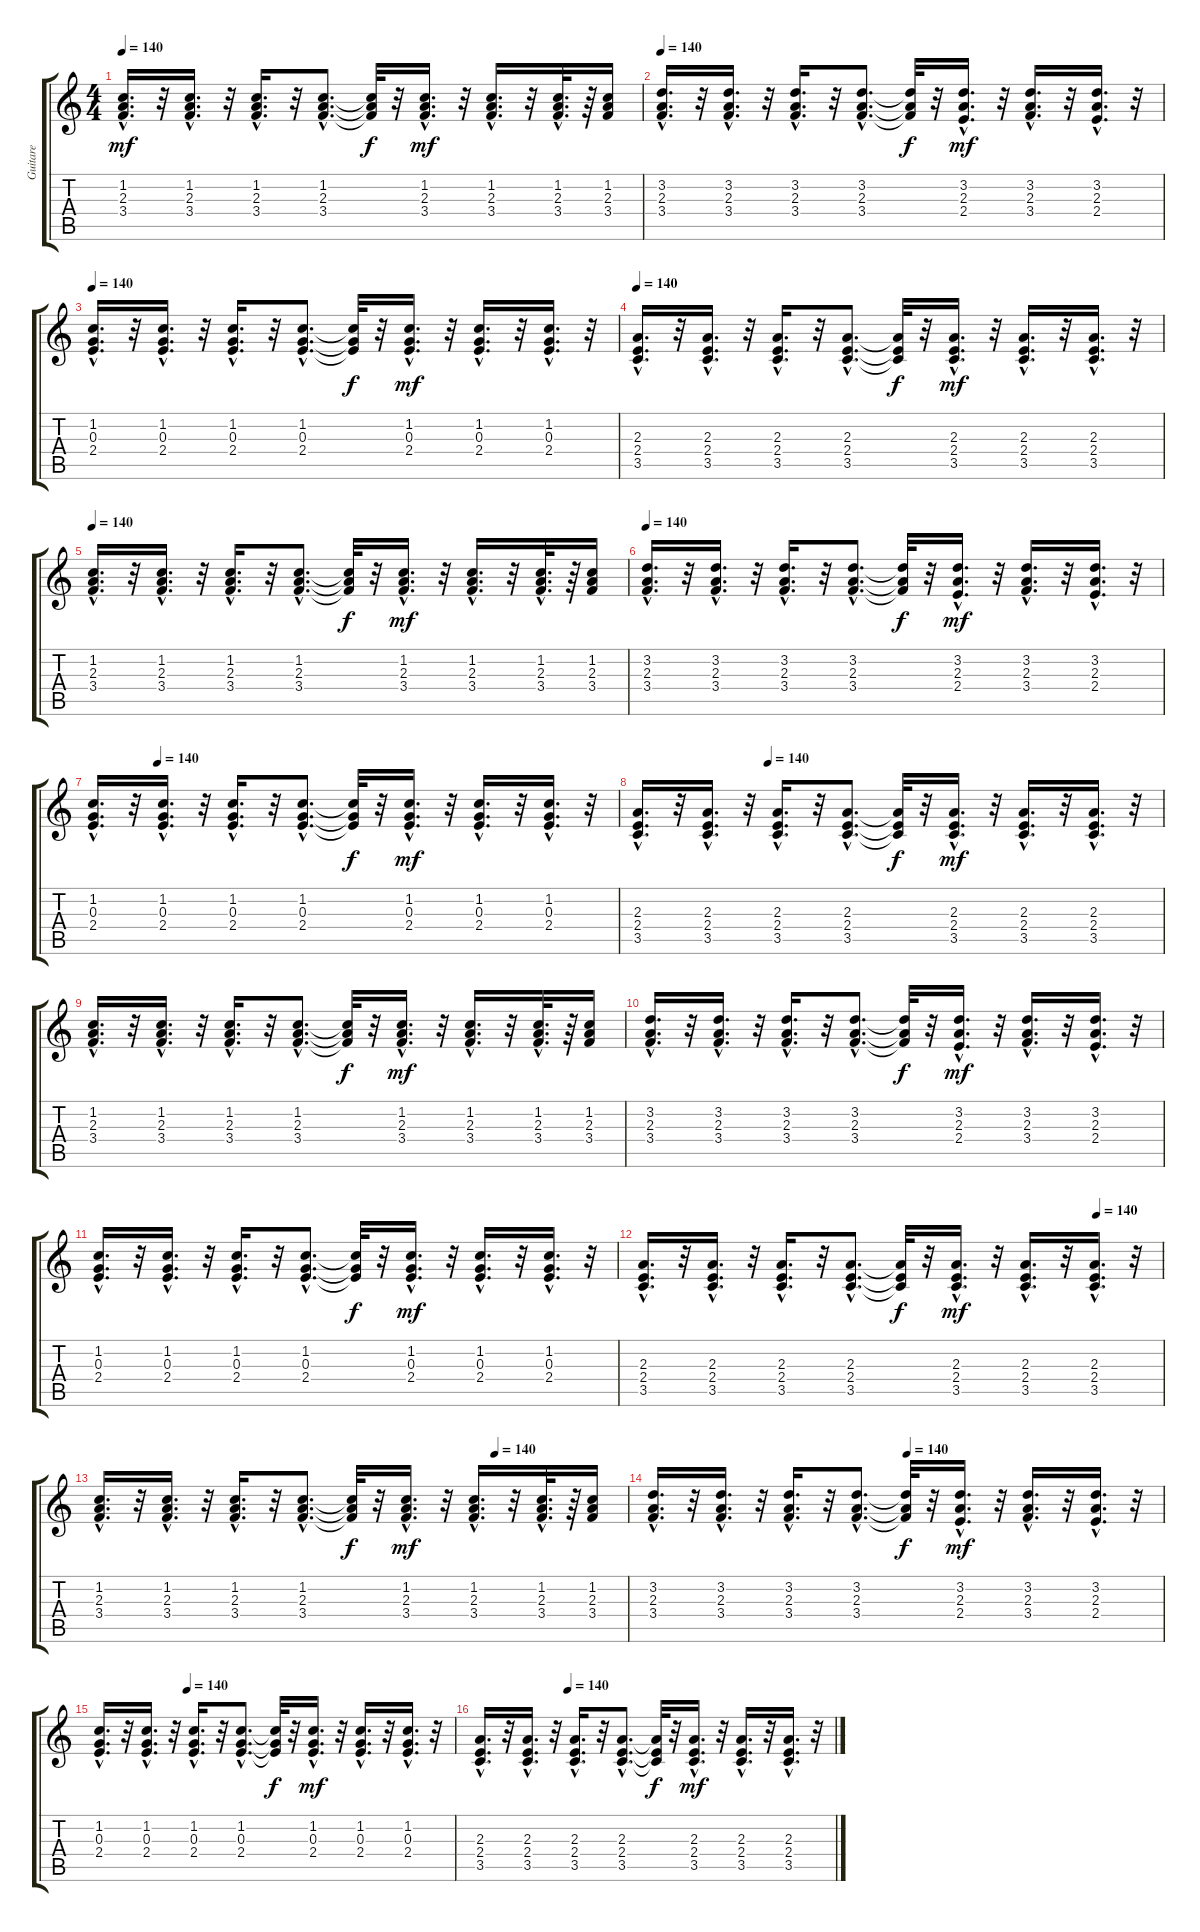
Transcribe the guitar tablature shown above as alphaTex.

\track ("Guitare" "Guitare") {instrument acousticguitarnylon}
\staff {score tabs}
\tuning (E4 B3 G3 D3 A2 E2) {hide}
\ts (4 4)
\tempo 140
\clef g2
\ks c
(1.2{hac} 2.3{hac} 3.4{hac}).16{d dy mf} r.32 (1.2{hac} 2.3{hac} 3.4{hac}).16{d} r.32 (1.2{hac} 2.3{hac} 3.4{hac}).16{d} r.32 (1.2{hac} 2.3{hac} 3.4{hac}).8{d} (1.2{t} 2.3{t} 3.4{t}).32{dy f} r.32 (1.2{hac} 2.3{hac} 3.4{hac}).16{d dy mf} r.32 (1.2{hac} 2.3{hac} 3.4{hac}).16{d} r.32 (1.2{hac} 2.3{hac} 3.4{hac}).32{d} r.64 (1.2 2.3 3.4).16 |
\tempo 140
(3.2{hac} 2.3{hac} 3.4{hac}).16{d} r.32 (3.2{hac} 2.3{hac} 3.4{hac}).16{d} r.32 (3.2{hac} 2.3{hac} 3.4{hac}).16{d} r.32 (3.2{hac} 2.3{hac} 3.4{hac}).8{d} (3.2{t} 2.3{t} 3.4{t}).32{dy f} r.32 (3.2{hac} 2.3{hac} 2.4{hac}).16{d dy mf} r.32 (3.2{hac} 2.3{hac} 3.4{hac}).16{d} r.32 (3.2{hac} 2.3{hac} 2.4{hac}).16{d} r.32 |
\tempo 140
(1.2{hac} 0.3{hac} 2.4{hac}).16{d} r.32 (1.2{hac} 0.3{hac} 2.4{hac}).16{d} r.32 (1.2{hac} 0.3{hac} 2.4{hac}).16{d} r.32 (1.2{hac} 0.3{hac} 2.4{hac}).8{d} (1.2{t} 0.3{t} 2.4{t}).32{dy f} r.32 (1.2{hac} 0.3{hac} 2.4{hac}).16{d dy mf} r.32 (1.2{hac} 0.3{hac} 2.4{hac}).16{d} r.32 (1.2{hac} 0.3{hac} 2.4{hac}).16{d} r.32 |
\tempo 140
(2.3{hac} 2.4{hac} 3.5{hac}).16{d} r.32 (2.3{hac} 2.4{hac} 3.5{hac}).16{d} r.32 (2.3{hac} 2.4{hac} 3.5{hac}).16{d} r.32 (2.3{hac} 2.4{hac} 3.5{hac}).8{d} (2.3{t} 2.4{t} 3.5{t}).32{dy f} r.32 (2.3{hac} 2.4{hac} 3.5{hac}).16{d dy mf} r.32 (2.3{hac} 2.4{hac} 3.5{hac}).16{d} r.32 (2.3{hac} 2.4{hac} 3.5{hac}).16{d} r.32 |
\tempo 140
(1.2{hac} 2.3{hac} 3.4{hac}).16{d} r.32 (1.2{hac} 2.3{hac} 3.4{hac}).16{d} r.32 (1.2{hac} 2.3{hac} 3.4{hac}).16{d} r.32 (1.2{hac} 2.3{hac} 3.4{hac}).8{d} (1.2{t} 2.3{t} 3.4{t}).32{dy f} r.32 (1.2{hac} 2.3{hac} 3.4{hac}).16{d dy mf} r.32 (1.2{hac} 2.3{hac} 3.4{hac}).16{d} r.32 (1.2{hac} 2.3{hac} 3.4{hac}).32{d} r.64 (1.2 2.3 3.4).16 |
\tempo 140
(3.2{hac} 2.3{hac} 3.4{hac}).16{d} r.32 (3.2{hac} 2.3{hac} 3.4{hac}).16{d} r.32 (3.2{hac} 2.3{hac} 3.4{hac}).16{d} r.32 (3.2{hac} 2.3{hac} 3.4{hac}).8{d} (3.2{t} 2.3{t} 3.4{t}).32{dy f} r.32 (3.2{hac} 2.3{hac} 2.4{hac}).16{d dy mf} r.32 (3.2{hac} 2.3{hac} 3.4{hac}).16{d} r.32 (3.2{hac} 2.3{hac} 2.4{hac}).16{d} r.32 |
\tempo (140 0.125)
(1.2{hac} 0.3{hac} 2.4{hac}).16{d} r.32 (1.2{hac} 0.3{hac} 2.4{hac}).16{d} r.32 (1.2{hac} 0.3{hac} 2.4{hac}).16{d} r.32 (1.2{hac} 0.3{hac} 2.4{hac}).8{d} (1.2{t} 0.3{t} 2.4{t}).32{dy f} r.32 (1.2{hac} 0.3{hac} 2.4{hac}).16{d dy mf} r.32 (1.2{hac} 0.3{hac} 2.4{hac}).16{d} r.32 (1.2{hac} 0.3{hac} 2.4{hac}).16{d} r.32 |
\tempo (140 0.25)
(2.3{hac} 2.4{hac} 3.5{hac}).16{d} r.32 (2.3{hac} 2.4{hac} 3.5{hac}).16{d} r.32 (2.3{hac} 2.4{hac} 3.5{hac}).16{d} r.32 (2.3{hac} 2.4{hac} 3.5{hac}).8{d} (2.3{t} 2.4{t} 3.5{t}).32{dy f} r.32 (2.3{hac} 2.4{hac} 3.5{hac}).16{d dy mf} r.32 (2.3{hac} 2.4{hac} 3.5{hac}).16{d} r.32 (2.3{hac} 2.4{hac} 3.5{hac}).16{d} r.32 |
(1.2{hac} 2.3{hac} 3.4{hac}).16{d} r.32 (1.2{hac} 2.3{hac} 3.4{hac}).16{d} r.32 (1.2{hac} 2.3{hac} 3.4{hac}).16{d} r.32 (1.2{hac} 2.3{hac} 3.4{hac}).8{d} (1.2{t} 2.3{t} 3.4{t}).32{dy f} r.32 (1.2{hac} 2.3{hac} 3.4{hac}).16{d dy mf} r.32 (1.2{hac} 2.3{hac} 3.4{hac}).16{d} r.32 (1.2{hac} 2.3{hac} 3.4{hac}).32{d} r.64 (1.2 2.3 3.4).16 |
(3.2{hac} 2.3{hac} 3.4{hac}).16{d} r.32 (3.2{hac} 2.3{hac} 3.4{hac}).16{d} r.32 (3.2{hac} 2.3{hac} 3.4{hac}).16{d} r.32 (3.2{hac} 2.3{hac} 3.4{hac}).8{d} (3.2{t} 2.3{t} 3.4{t}).32{dy f} r.32 (3.2{hac} 2.3{hac} 2.4{hac}).16{d dy mf} r.32 (3.2{hac} 2.3{hac} 3.4{hac}).16{d} r.32 (3.2{hac} 2.3{hac} 2.4{hac}).16{d} r.32 |
(1.2{hac} 0.3{hac} 2.4{hac}).16{d} r.32 (1.2{hac} 0.3{hac} 2.4{hac}).16{d} r.32 (1.2{hac} 0.3{hac} 2.4{hac}).16{d} r.32 (1.2{hac} 0.3{hac} 2.4{hac}).8{d} (1.2{t} 0.3{t} 2.4{t}).32{dy f} r.32 (1.2{hac} 0.3{hac} 2.4{hac}).16{d dy mf} r.32 (1.2{hac} 0.3{hac} 2.4{hac}).16{d} r.32 (1.2{hac} 0.3{hac} 2.4{hac}).16{d} r.32 |
\tempo (140 0.875)
(2.3{hac} 2.4{hac} 3.5{hac}).16{d} r.32 (2.3{hac} 2.4{hac} 3.5{hac}).16{d} r.32 (2.3{hac} 2.4{hac} 3.5{hac}).16{d} r.32 (2.3{hac} 2.4{hac} 3.5{hac}).8{d} (2.3{t} 2.4{t} 3.5{t}).32{dy f} r.32 (2.3{hac} 2.4{hac} 3.5{hac}).16{d dy mf} r.32 (2.3{hac} 2.4{hac} 3.5{hac}).16{d} r.32 (2.3{hac} 2.4{hac} 3.5{hac}).16{d} r.32 |
\tempo (140 0.75)
(1.2{hac} 2.3{hac} 3.4{hac}).16{d} r.32 (1.2{hac} 2.3{hac} 3.4{hac}).16{d} r.32 (1.2{hac} 2.3{hac} 3.4{hac}).16{d} r.32 (1.2{hac} 2.3{hac} 3.4{hac}).8{d} (1.2{t} 2.3{t} 3.4{t}).32{dy f} r.32 (1.2{hac} 2.3{hac} 3.4{hac}).16{d dy mf} r.32 (1.2{hac} 2.3{hac} 3.4{hac}).16{d} r.32 (1.2{hac} 2.3{hac} 3.4{hac}).32{d} r.64 (1.2 2.3 3.4).16 |
\tempo (140 0.5)
(3.2{hac} 2.3{hac} 3.4{hac}).16{d} r.32 (3.2{hac} 2.3{hac} 3.4{hac}).16{d} r.32 (3.2{hac} 2.3{hac} 3.4{hac}).16{d} r.32 (3.2{hac} 2.3{hac} 3.4{hac}).8{d} (3.2{t} 2.3{t} 3.4{t}).32{dy f} r.32 (3.2{hac} 2.3{hac} 2.4{hac}).16{d dy mf} r.32 (3.2{hac} 2.3{hac} 3.4{hac}).16{d} r.32 (3.2{hac} 2.3{hac} 2.4{hac}).16{d} r.32 |
\tempo (140 0.25)
(1.2{hac} 0.3{hac} 2.4{hac}).16{d} r.32 (1.2{hac} 0.3{hac} 2.4{hac}).16{d} r.32 (1.2{hac} 0.3{hac} 2.4{hac}).16{d} r.32 (1.2{hac} 0.3{hac} 2.4{hac}).8{d} (1.2{t} 0.3{t} 2.4{t}).32{dy f} r.32 (1.2{hac} 0.3{hac} 2.4{hac}).16{d dy mf} r.32 (1.2{hac} 0.3{hac} 2.4{hac}).16{d} r.32 (1.2{hac} 0.3{hac} 2.4{hac}).16{d} r.32 |
\tempo (140 0.25)
(2.3{hac} 2.4{hac} 3.5{hac}).16{d} r.32 (2.3{hac} 2.4{hac} 3.5{hac}).16{d} r.32 (2.3{hac} 2.4{hac} 3.5{hac}).16{d} r.32 (2.3{hac} 2.4{hac} 3.5{hac}).8{d} (2.3{t} 2.4{t} 3.5{t}).32{dy f} r.32 (2.3{hac} 2.4{hac} 3.5{hac}).16{d dy mf} r.32 (2.3{hac} 2.4{hac} 3.5{hac}).16{d} r.32 (2.3{hac} 2.4{hac} 3.5{hac}).16{d} r.32
